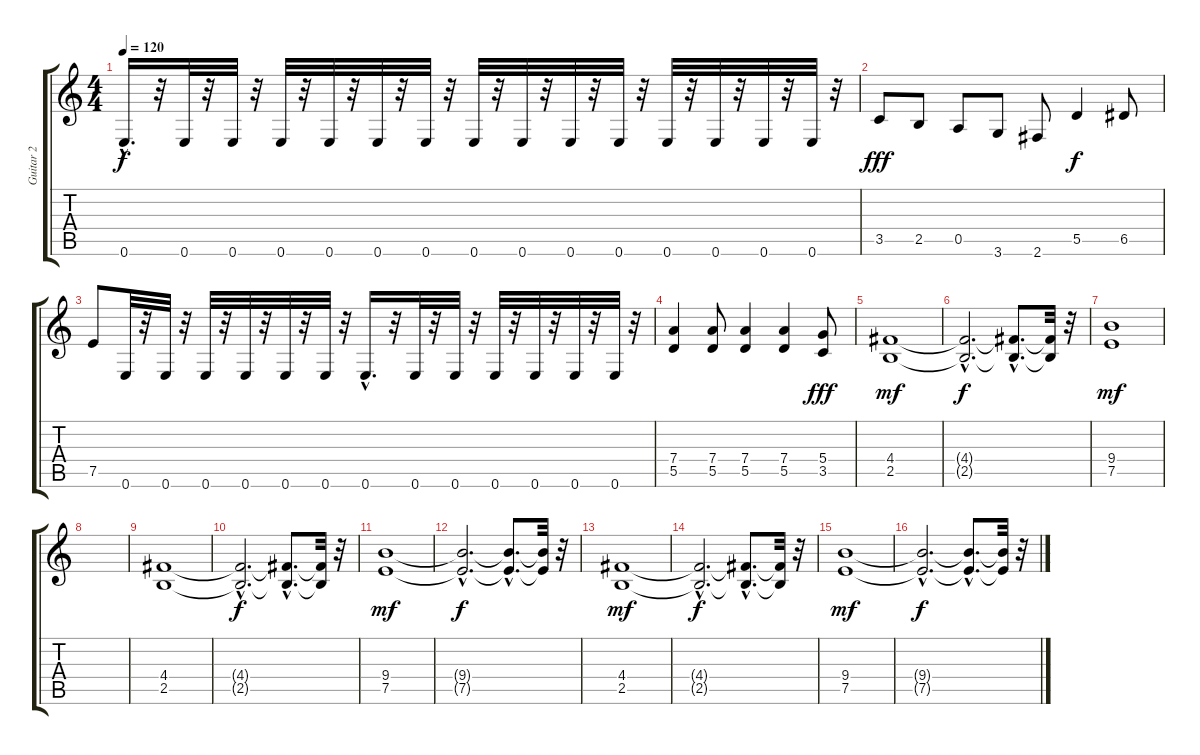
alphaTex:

\track ("Guitar 2 " "Guitar 2 ") {instrument distortionguitar}
\staff {score tabs}
\tuning (E4 B3 G3 D3 A2 E2) {hide}
\ts (4 4)
\tempo 120
\clef g2
\ks c
0.6{hac}.16{d dy f} r.32 0.6.32 r.32 0.6.32 r.32 0.6.32 r.32 0.6.32 r.32 0.6.32 r.32 0.6.32 r.32 0.6.32 r.32 0.6.32 r.32 0.6.32 r.32 0.6.32 r.32 0.6.32 r.32 0.6.32 r.32 0.6.32 r.32 0.6.32 r.32 |
3.5.8{dy fff} 2.5.8 0.5.8 3.6.8 2.6.8 5.5.4{dy f} 6.5.8 |
7.5.8 0.6.32 r.32 0.6.32 r.32 0.6.32 r.32 0.6.32 r.32 0.6.32 r.32 0.6.32 r.32 0.6{hac}.16{d} r.32 0.6.32 r.32 0.6.32 r.32 0.6.32 r.32 0.6.32 r.32 0.6.32 r.32 0.6.32 r.32 |
(7.4 5.5).4 (7.4 5.5).8 (7.4 5.5).4 (7.4 5.5).4 (5.4 3.5).8{dy fff} |
(4.4 2.5).1{dy mf} |
(4.4{hac t} 2.5{hac t}).2{d dy f} (4.4{hac t} 2.5{hac t}).8{d} (4.4{t} 2.5{t}).32 r.32 |
(9.4 7.5).1{dy mf} |
|
(4.4 2.5).1 |
(4.4{hac t} 2.5{hac t}).2{d dy f} (4.4{hac t} 2.5{hac t}).8{d} (4.4{t} 2.5{t}).32 r.32 |
(9.4 7.5).1{dy mf} |
(9.4{hac t} 7.5{hac t}).2{d dy f} (9.4{hac t} 7.5{hac t}).8{d} (9.4{t} 7.5{t}).32 r.32 |
(4.4 2.5).1{dy mf} |
(4.4{hac t} 2.5{hac t}).2{d dy f} (4.4{hac t} 2.5{hac t}).8{d} (4.4{t} 2.5{t}).32 r.32 |
(9.4 7.5).1{dy mf} |
(9.4{hac t} 7.5{hac t}).2{d dy f} (9.4{hac t} 7.5{hac t}).8{d} (9.4{t} 7.5{t}).32 r.32
